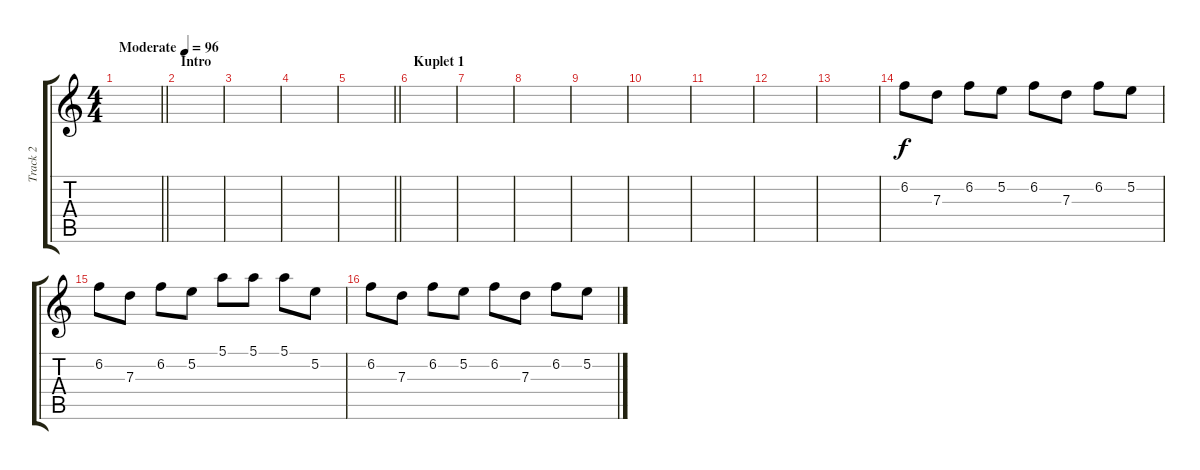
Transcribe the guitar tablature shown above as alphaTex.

\track ("Track 2" "Track 2") {instrument acousticguitarsteel}
\staff {score tabs}
\tuning (E4 B3 G3 D3 A2 E2) {hide}
\ts (4 4)
\tempo (96 "Moderate")
\clef g2
\barLineRight lightlight
\ks c
|
\section ("" "Intro")
|
|
|
\barLineRight lightlight
|
\section ("" "Kuplet 1")
|
|
|
|
|
|
|
|
6.2.8 7.3.8 6.2.8 5.2.8 6.2.8 7.3.8 6.2.8 5.2.8 |
6.2.8 7.3.8 6.2.8 5.2.8 5.1.8 5.1.8 5.1.8 5.2.8 |
6.2.8 7.3.8 6.2.8 5.2.8 6.2.8 7.3.8 6.2.8 5.2.8
